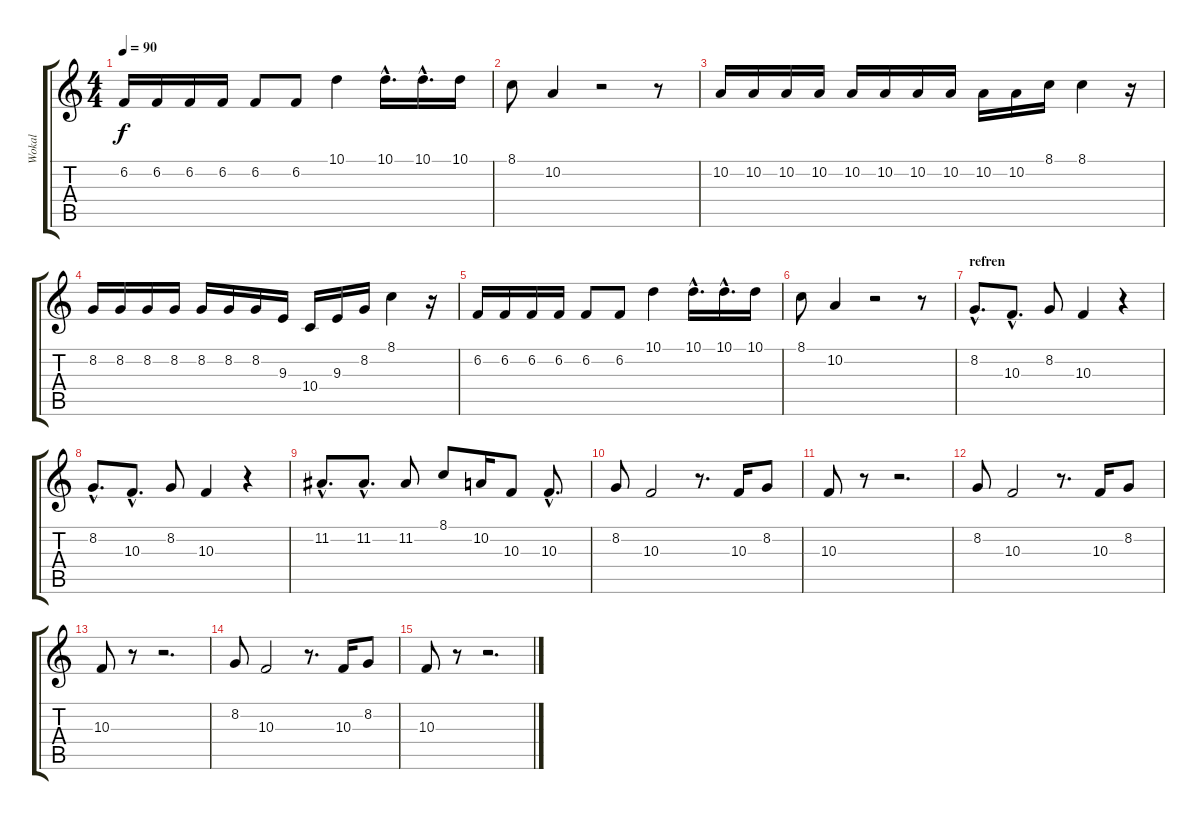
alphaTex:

\track ("Wokal" "Wokal") {instrument voiceoohs}
\staff {score tabs}
\tuning (E4 B3 G3 D3 A2 E2) {hide}
\ts (4 4)
\tempo 90
\clef g2
\ks c
6.2.16{dy f} 6.2.16 6.2.16 6.2.16 6.2.8 6.2.8 10.1.4 10.1{hac}.16{d} 10.1{hac}.16{d} 10.1.16 |
8.1.8 10.2.4 r.2 r.8 |
10.2.16 10.2.16 10.2.16 10.2.16 10.2.16 10.2.16 10.2.16 10.2.16 10.2.16 10.2.16 8.1.16 8.1.4 r.16 |
8.2.16 8.2.16 8.2.16 8.2.16 8.2.16 8.2.16 8.2.16 9.3.16 10.4.16 9.3.16 8.2.16 8.1.4 r.16 |
6.2.16 6.2.16 6.2.16 6.2.16 6.2.8 6.2.8 10.1.4 10.1{hac}.16{d} 10.1{hac}.16{d} 10.1.16 |
8.1.8 10.2.4 r.2 r.8 |
\section ("" "refren")
8.2{hac}.8{d} 10.3{hac}.8{d} 8.2.8 10.3.4 r.4 |
8.2{hac}.8{d} 10.3{hac}.8{d} 8.2.8 10.3.4 r.4 |
11.2{hac}.8{d} 11.2{hac}.8{d} 11.2.8 8.1.8 10.2.16 10.3.8 10.3{hac}.8{d} |
8.2.8 10.3.2 r.8{d} 10.3.16 8.2.8 |
10.3.8 r.8 r.2{d} |
8.2.8 10.3.2 r.8{d} 10.3.16 8.2.8 |
10.3.8 r.8 r.2{d} |
8.2.8 10.3.2 r.8{d} 10.3.16 8.2.8 |
10.3.8 r.8 r.2{d}
